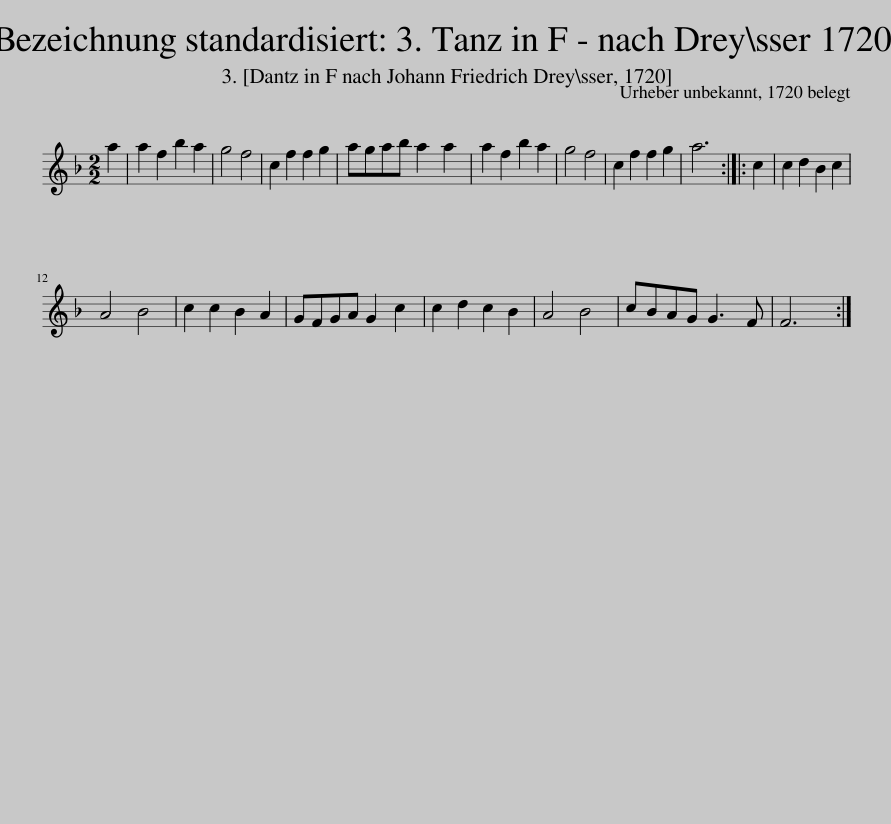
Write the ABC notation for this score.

X:1
L:1/8
M:2/2
I:linebreak $
K:F
V:1 treble
V:1
 a2 | a2 f2 b2 a2 | g4 f4 | c2 f2 f2 g2 | agab a2 a2 | %5
 a2 f2 b2 a2 | g4 f4 | c2 f2 f2 g2 | a6 :: c2 | %10
 c2 d2 B2 c2 |$ A4 B4 | c2 c2 B2 A2 | GFGA G2 c2 | c2 d2 c2 B2 | %15
 A4 B4 | cBAG G3 F | F6 :| %18
